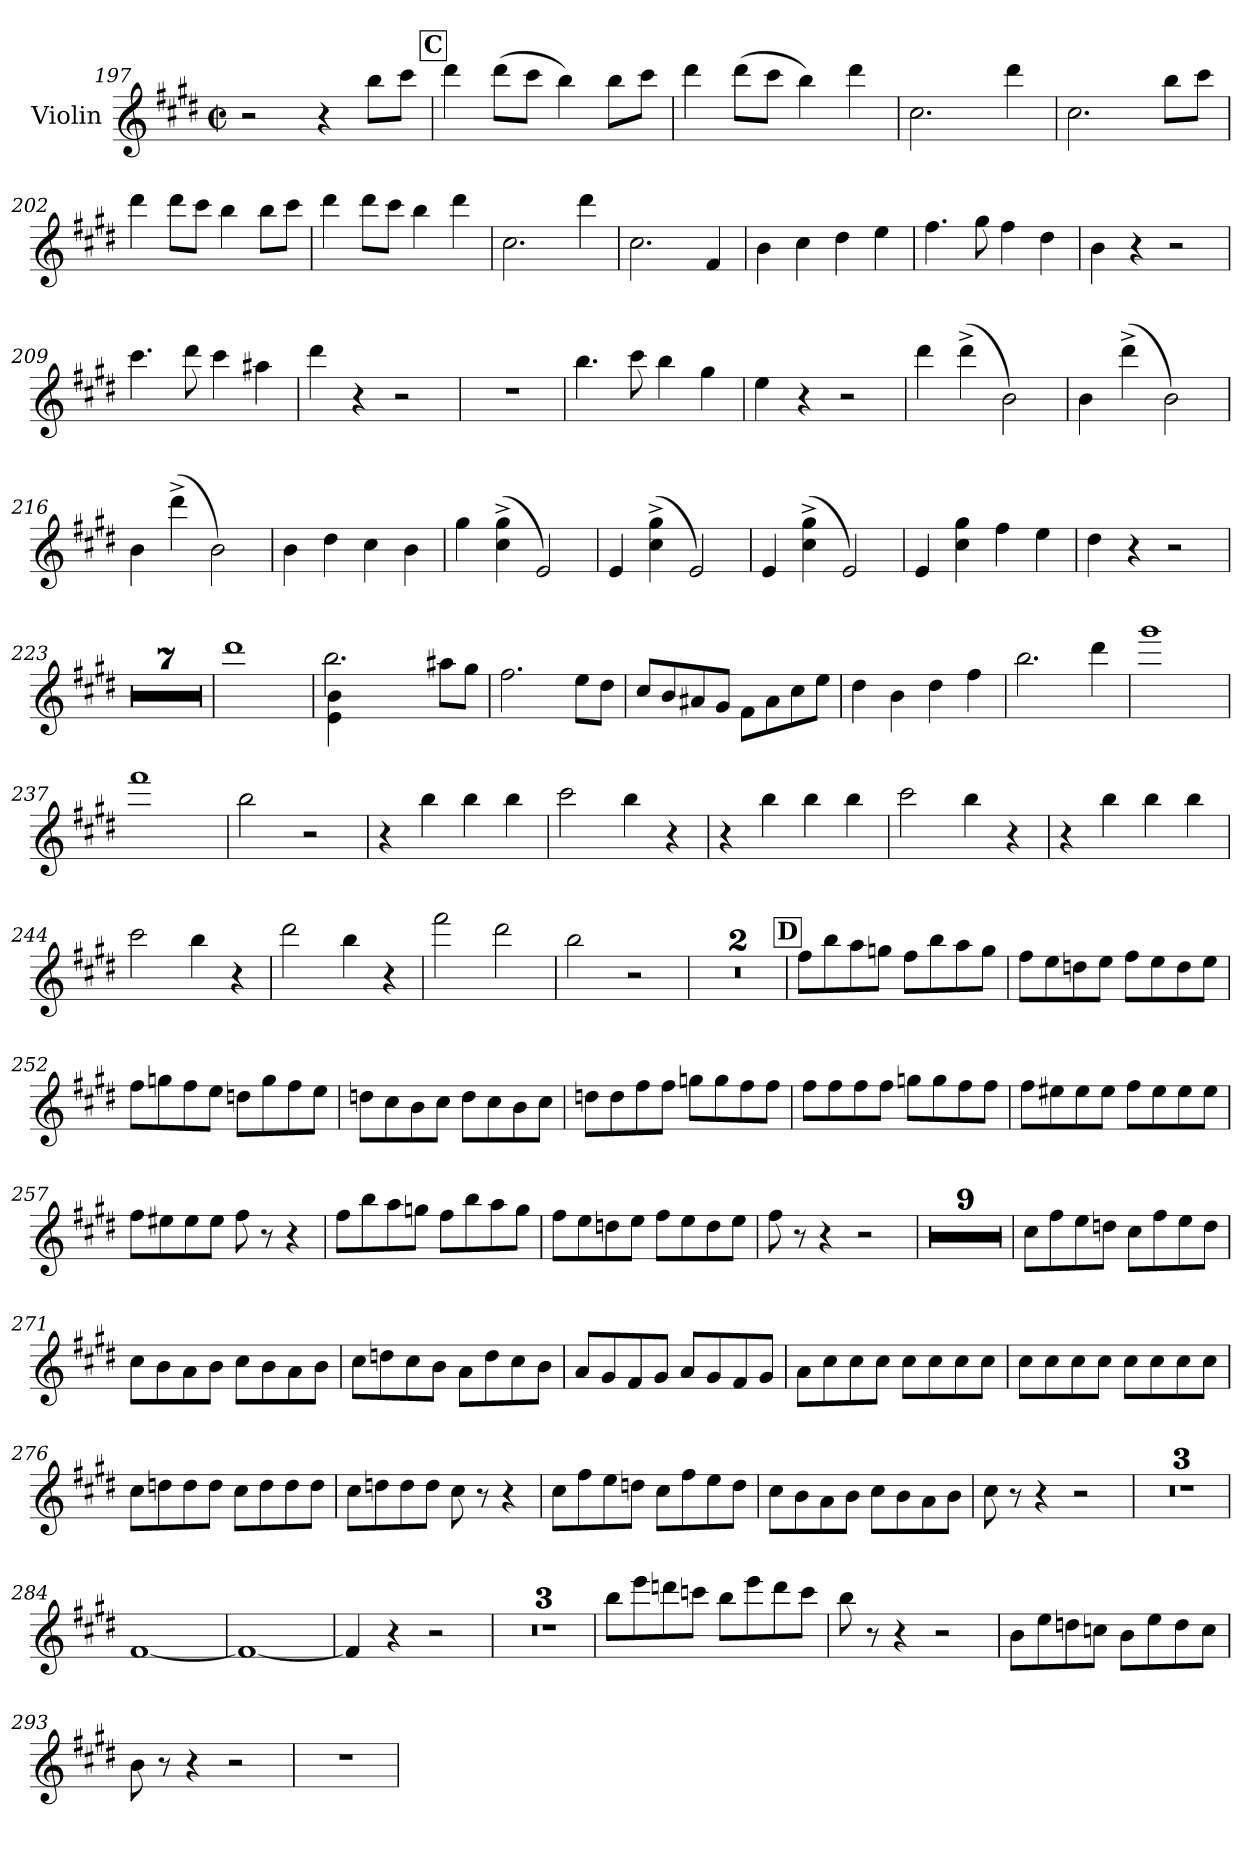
**kern
*part1
*staff1
*I"Violin
*I'Vln.
*clefG2
*k[f#c#g#d#]
*M2/2
*met(c|)
=197
2r
4r
8bb\L
8ccc#\J
!!LO:LB:g=z
!!LO:REH:place=s1:a:B:fs=14:t=C
=198
4ddd#\
(>8ddd#\L
8ccc#\J
4bb\)
8bb\L
8ccc#\J
=199
4ddd#\
(>8ddd#\L
8ccc#\J
4bb\)
4ddd#\
=200
2.cc#\
4ddd#\
=201
2.cc#\
8bb\L
8ccc#\J
=202
4ddd#\
8ddd#\L
8ccc#\J
4bb\
8bb\L
8ccc#\J
=203
4ddd#\
8ddd#\L
8ccc#\J
4bb\
4ddd#\
!!LO:LB:g=z
=204
2.cc#\
4ddd#\
=205
2.cc#\
4f#/
=206
4b\
4cc#\
4dd#\
4ee\
=207
4.ff#\
8gg#\
4ff#\
4dd#\
=208
4b\
4r
2r
=209
4.ccc#\
8ddd#\
4ccc#\
4aa#X\
=210
4ddd#\
4r
2r
!!LO:LB:g=z
=211
1r
=212
4.bb\
8ccc#\
4bb\
4gg#\
=213
4ee\
4r
2r
=214
4ddd#\
(>4ddd#^\
2b\)
=215
4b\
(>4ddd#^\
2b\)
=216
4b\
(>4ddd#^\
2b\)
=217
4b\
4dd#\
4cc#\
4b\
=218
4gg#\
(>4cc#\^ 4gg#\^
2e/)
!!LO:LB:g=z
=219
4e/
(>4cc#\^ 4gg#\^
2e/)
=220
4e/
(>4cc#\^ 4gg#\^
2e/)
=221
4e/
4cc#\ 4gg#\
4ff#\
4ee\
=222
4dd#\
4r
2r
=223
1r
=224
1r
=225
1r
=226
1r
=227
1r
=228
1r
!!LO:LB:g=z
=229
1r
=230
1ddd#
=231
*^
2.bb\	4e\ 4b\
.	4ryy
.	4ryy
8aa#X\L	4ryy
8gg#\J	.
*v	*v
=232
2.ff#\
8ee\L
8dd#\J
=233
8cc#/L
8b/
8a#X/
8g#/J
8f#\L
8a#\
8cc#\
8ee\J
=234
4dd#\
4b\
4dd#\
4ff#\
=235
2.bb\
4ddd#\
!!LO:LB:g=z
=236
1ggg#
=237
1fff#
=238
2bb\
2r
=239
4r
4bb\
4bb\
4bb\
=240
2ccc#\
4bb\
4r
=241
4r
4bb\
4bb\
4bb\
=242
2ccc#\
4bb\
4r
=243
4r
4bb\
4bb\
4bb\
=244
2ccc#\
4bb\
4r
!!LO:LB:g=z
=245
2ddd#\
4bb\
4r
=246
2fff#\
2ddd#\
=247
2bb\
2r
=248
1r
=249
1r
!!LO:LB:g=z
!!LO:REH:place=s1:a:B:fs=14:t=D
=250
8ff#\L
8bb\
8aa\
8ggn\J
8ff#\L
8bb\
8aa\
8gg\J
=251
8ff#\L
8ee\
8ddn\
8ee\J
8ff#\L
8ee\
8dd\
8ee\J
=252
8ff#\L
8ggn\
8ff#\
8ee\J
8ddn\L
8gg\
8ff#\
8ee\J
=253
8ddn\L
8cc#\
8b\
8cc#\J
8dd\L
8cc#\
8b\
8cc#\J
!!LO:LB:g=z
=254
8ddn\L
8dd\
8ff#\
8ff#\J
8ggn\L
8gg\
8ff#\
8ff#\J
=255
8ff#\L
8ff#\
8ff#\
8ff#\J
8ggn\L
8gg\
8ff#\
8ff#\J
=256
8ff#\L
8ee#X\
8ee#\
8ee#\J
8ff#\L
8ee#\
8ee#\
8ee#\J
=257
8ff#\L
8ee#X\
8ee#\
8ee#\J
8ff#\
8r
4r
!!LO:LB:g=z
=258
8ff#\L
8bb\
8aa\
8ggn\J
8ff#\L
8bb\
8aa\
8gg\J
=259
8ff#\L
8ee\
8ddn\
8ee\J
8ff#\L
8ee\
8dd\
8ee\J
=260
8ff#\
8r
4r
2r
=261
1r
=262
1r
=263
1r
=264
1r
!!LO:LB:g=z
=265
1r
=266
1r
=267
1r
=268
1r
=269
1r
=270
8cc#\L
8ff#\
8ee\
8ddn\J
8cc#\L
8ff#\
8ee\
8dd\J
=271
8cc#\L
8b\
8a\
8b\J
8cc#\L
8b\
8a\
8b\J
!!LO:LB:g=z
=272
8cc#\L
8ddn\
8cc#\
8b\J
8a\L
8dd\
8cc#\
8b\J
=273
8a/L
8g#/
8f#/
8g#/J
8a/L
8g#/
8f#/
8g#/J
=274
8a\L
8cc#\
8cc#\
8cc#\J
8cc#\L
8cc#\
8cc#\
8cc#\J
=275
8cc#\L
8cc#\
8cc#\
8cc#\J
8cc#\L
8cc#\
8cc#\
8cc#\J
!!LO:LB:g=z
=276
8cc#\L
8ddn\
8dd\
8dd\J
8cc#\L
8dd\
8dd\
8dd\J
=277
8cc#\L
8ddn\
8dd\
8dd\J
8cc#\
8r
4r
=278
8cc#\L
8ff#\
8ee\
8ddn\J
8cc#\L
8ff#\
8ee\
8dd\J
=279
8cc#\L
8b\
8a\
8b\J
8cc#\L
8b\
8a\
8b\J
=280
8cc#\
8r
4r
2r
!!LO:LB:g=z
=281
1r
=282
1r
=283
1r
=284
[1f#
=285
1f#_
=286
4f#/]
4r
2r
!!LO:LB:g=z
=287
1r
=288
1r
=289
1r
=290
8bb\L
8eee\
8dddn\
8cccn\J
8bb\L
8eee\
8ddd\
8ccc\J
=291
8bb\
8r
4r
2r
=292
8b\L
8ee\
8ddn\
8ccn\J
8b\L
8ee\
8dd\
8cc\J
=293
8b\
8r
4r
2r
!!LO:LB:g=z
=294
1r
=
*-
